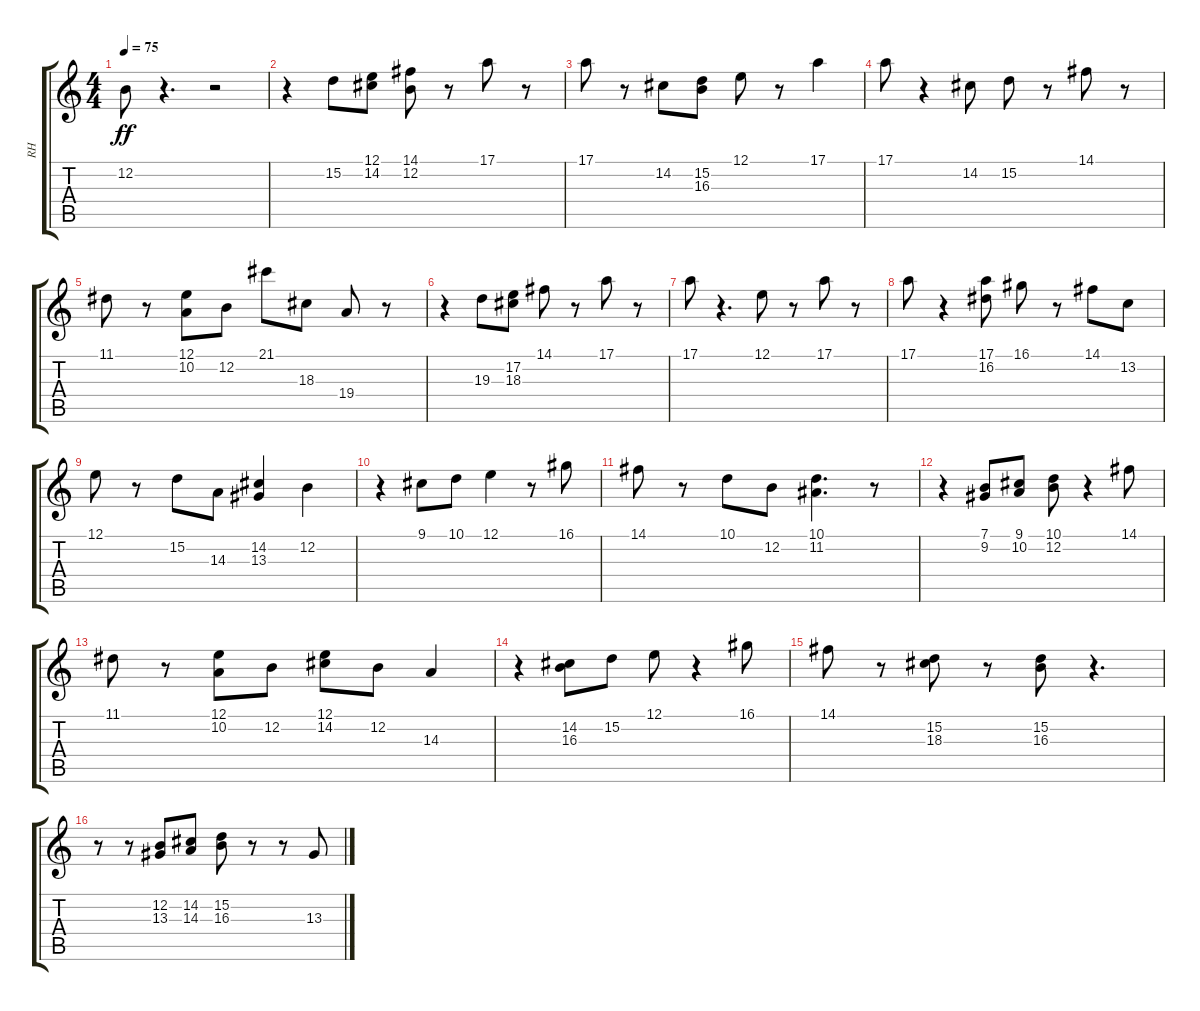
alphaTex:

\track ("RH" "RH") {instrument acousticgrandpiano}
\staff {score tabs}
\tuning (E4 B3 G3 D3 A2 E2) {hide}
\ts (4 4)
\tempo 75
\clef g2
\ks c
12.2.8{dy ff} r.4{d} r.2 |
r.4 15.2.8 (12.1 14.2).8 (14.1 12.2).8 r.8 17.1.8 r.8 |
17.1.8 r.8 14.2.8 (15.2 16.3).8 12.1.8 r.8 17.1.4 |
17.1.8 r.4 14.2.8 15.2.8 r.8 14.1.8 r.8 |
11.1.8 r.8 (12.1 10.2).8 12.2.8 21.1.8 18.3.8 19.4.8 r.8 |
r.4 19.3.8 (17.2 18.3).8 14.1.8 r.8 17.1.8 r.8 |
17.1.8 r.4{d} 12.1.8 r.8 17.1.8 r.8 |
17.1.8 r.4 (17.1 16.2).8 16.1.8 r.8 14.1.8 13.2.8 |
12.1.8 r.8 15.2.8 14.3.8 (14.2 13.3).4 12.2.4 |
r.4 9.1.8 10.1.8 12.1.4 r.8 16.1.8 |
14.1.8 r.8 10.1.8 12.2.8 (10.1 11.2).4{d} r.8 |
r.4 (7.1 9.2).8 (9.1 10.2).8 (10.1 12.2).8 r.4 14.1.8 |
11.1.8 r.8 (12.1 10.2).8 12.2.8 (12.1 14.2).8 12.2.8 14.3.4 |
r.4 (14.2 16.3).8 15.2.8 12.1.8 r.4 16.1.8 |
14.1.8 r.8 (15.2 18.3).8 r.8 (15.2 16.3).8 r.4{d} |
r.8 r.8 (12.2 13.3).8 (14.2 14.3).8 (15.2 16.3).8 r.8 r.8 13.3.8
